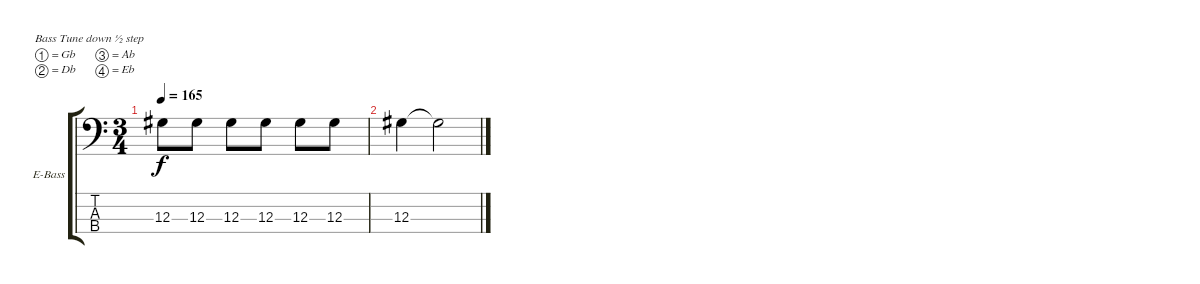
\bracketExtendMode groupsimilarinstruments
\firstSystemTrackNameOrientation horizontal
\otherSystemsTrackNameOrientation horizontal
\track ("Electric Bass" "E-Bass") {instrument electricbassfinger}
\staff {score tabs}
\tuning (Gb2 Db2 Ab1 Eb1)
\ts (3 4)
\tempo 165
\clef f4
\ks c
12.3.8{dy f} 12.3.8 12.3.8 12.3.8 12.3.8 12.3.8 |
12.3.4 12.3{t}.2
